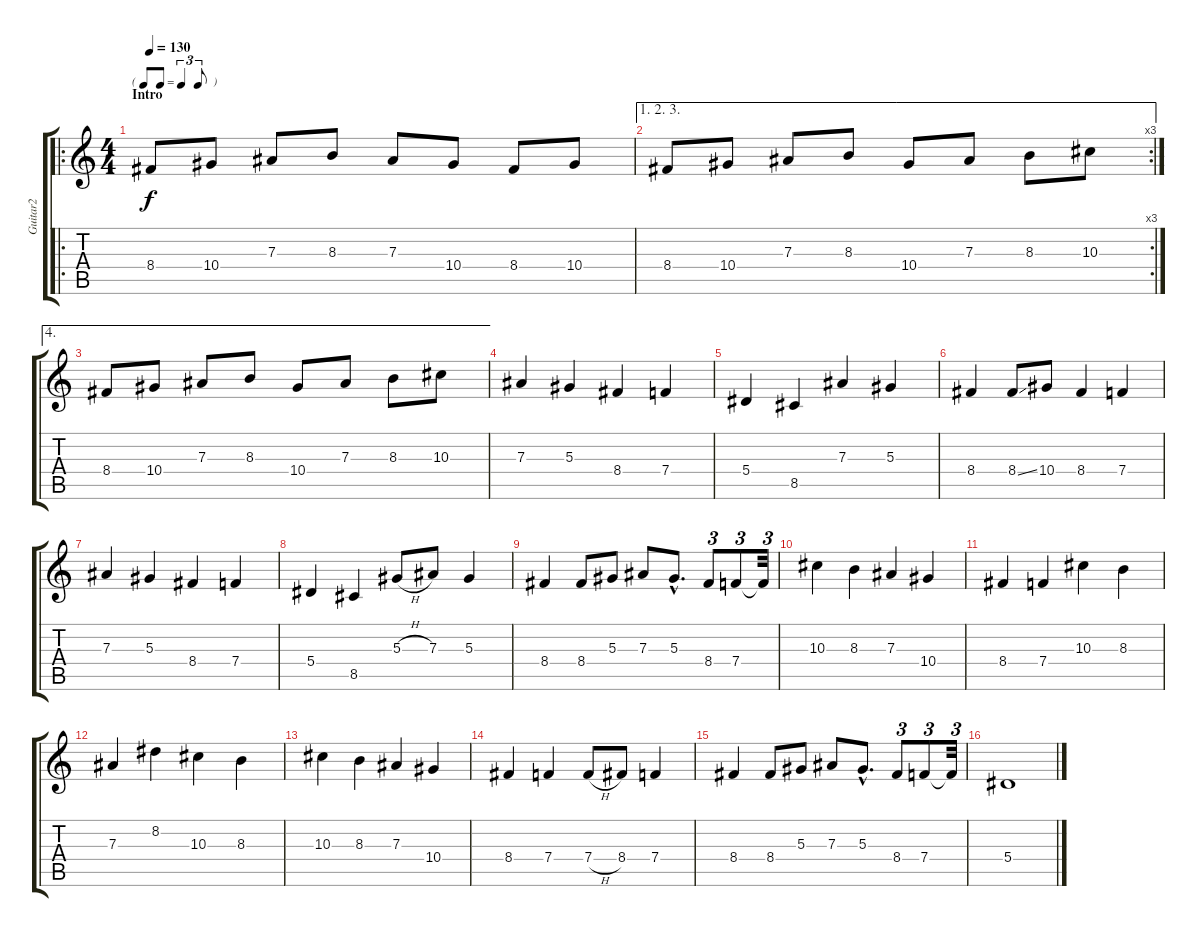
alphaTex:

\track ("Guitar2" "Guitar2") {instrument overdrivenguitar}
\staff {score tabs}
\tuning (C4 G3 Eb3 Bb2 F2 C2) {hide}
\ro
\ts (4 4)
\tf triplet8th
\section ("" "Intro")
\tempo 130
\tempo 150
\tempo 130
\clef g2
\ks c
8.4.8{dy f instrument overdrivenguitar} 10.4.8 7.3.8 8.3.8 7.3.8 10.4.8 8.4.8 10.4.8 |
\ae (1 2 3)
\rc 3
8.4.8 10.4.8 7.3.8 8.3.8 10.4.8 7.3.8 8.3.8 10.3.8 |
\ae 4
8.4.8 10.4.8 7.3.8 8.3.8 10.4.8 7.3.8 8.3.8 10.3.8 |
7.3.4 5.3.4 8.4.4 7.4.4 |
5.4.4 8.5.4 7.3.4 5.3.4 |
8.4.4 8.4{ss}.8 10.4.8 8.4.4 7.4.4 |
7.3.4 5.3.4 8.4.4 7.4.4 |
5.4.4 8.5.4 5.3{h}.8 7.3.8 5.3.4 |
8.4.4 8.4.8 5.3.8 7.3.8 5.3{hac}.8{d} 8.4.8{tu (3 2)} 7.4.8{tu (3 2)} 7.4{t}.32{tu (3 2)} |
10.3.4 8.3.4 7.3.4 10.4.4 |
8.4.4 7.4.4 10.3.4 8.3.4 |
7.3.4 8.2.4 10.3.4 8.3.4 |
10.3.4 8.3.4 7.3.4 10.4.4 |
8.4.4 7.4.4 7.4{h}.8 8.4.8 7.4.4 |
8.4.4 8.4.8 5.3.8 7.3.8 5.3{hac}.8{d} 8.4.8{tu (3 2)} 7.4.8{tu (3 2)} 7.4{t}.32{tu (3 2)} |
5.4.1
